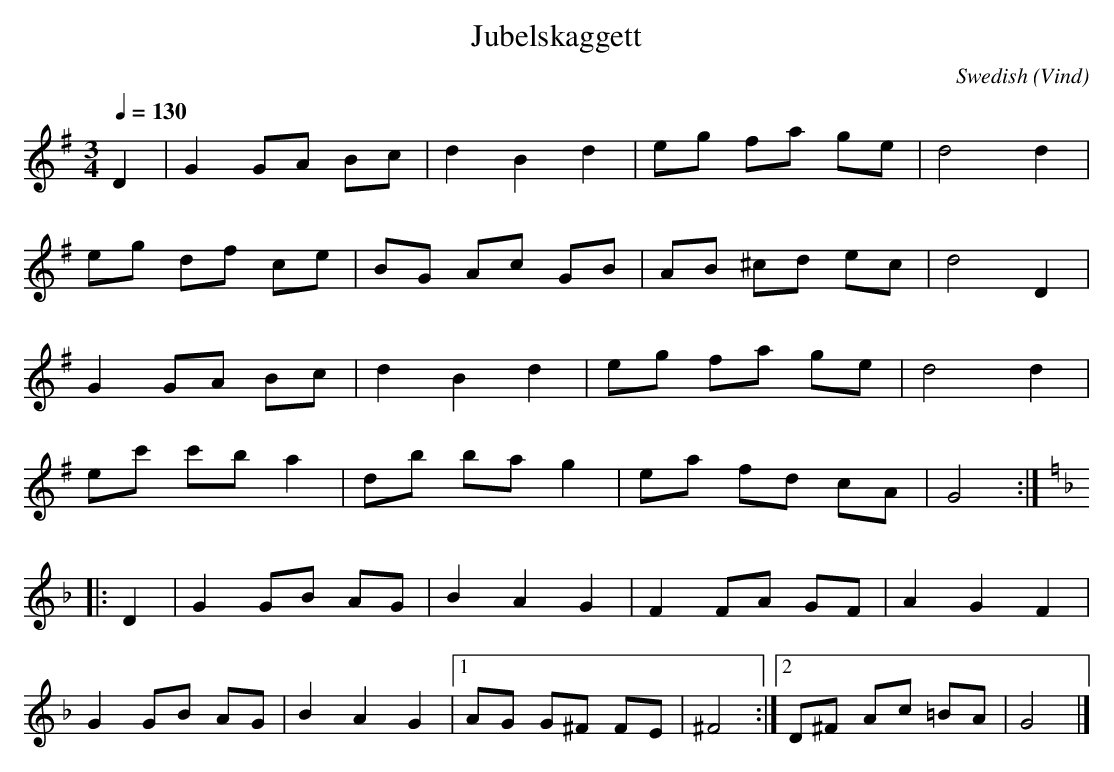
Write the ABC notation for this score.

X:1
T:Jubelskaggett
C:Swedish (Vind)
L:1/8
M:3/4
Q:1/4=130
K:G
D2|G2GA Bc|d2B2d2|eg fa ge|d4d2|
eg df ce|BG Ac GB|AB ^cd ec|d4D2|
G2GA Bc|d2B2d2|eg fa ge|d4d2|
ec' c'b a2|db ba g2|ea fd cA|G4:|
K:F
|:D2|G2GB AG|B2A2G2|F2FA GF|A2G2F2|
G2GB AG|B2A2G2|[1AG G^F FE|^F4:|[2D^F Ac =BA|G4|]
